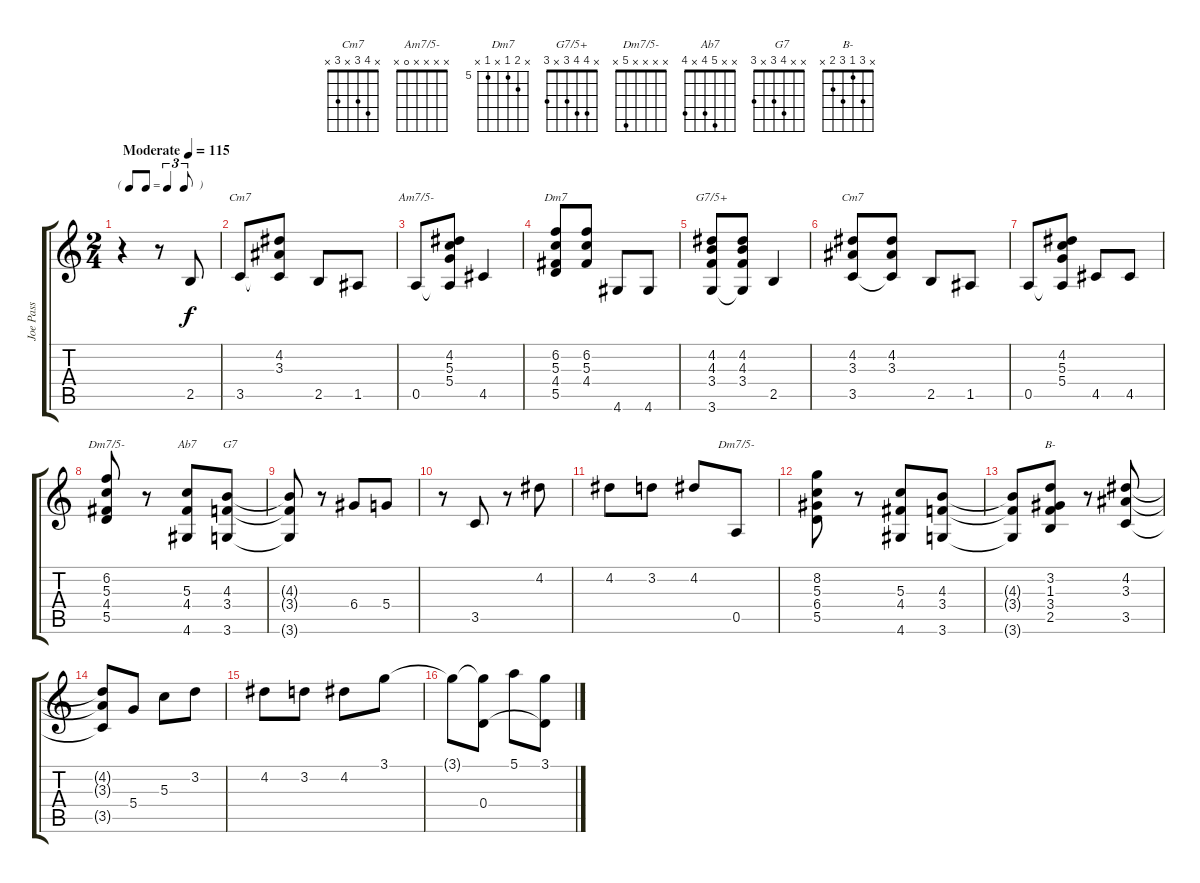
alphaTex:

\track ("Joe Pass" "Joe Pass") {instrument acousticguitarnylon}
\staff {score tabs}
\tuning (E4 B3 G3 D3 A2 E2) {hide}
\chord ("Cm7" x x x x 3 x)
\chord ("Am7/5-" x x x x 0 x)
\chord ("Dm7" x 6 5 x 5 x) {firstfret 5}
\chord ("G7/5+" x 4 4 3 x 3)
\chord ("Cm7" x 4 3 x 3 x)
\chord ("Dm7/5-" x 6 5 6 5 x) {firstfret 5}
\chord ("Ab7" x x 5 4 x 4)
\chord ("  G7" x x 4 3 x 3)
\chord ("Dm7/5-" x x x x 5 x)
\chord ("B-" x 3 1 3 2 x)
\ts (2 4)
\tf triplet8th
\tempo (115 "Moderate")
\clef g2
\ks c
r.4{dy f instrument acousticguitarnylon} r.8 2.5.8 |
3.5.8{ch "Cm7"} (4.2 3.3 3.5{t}).8 2.5.8 1.5.8 |
0.5.8{ch "Am7/5-"} (4.2 5.3 5.4 0.5{t}).8 4.5.4 |
(6.2 5.3 4.4 5.5).8{ch "Dm7"} (6.2 5.3 4.4).8 4.6.8 4.6.8 |
(4.2 4.3 3.4 3.6).8{ch "G7/5+"} (4.2 4.3 3.4 3.6{t}).8 2.5.4 |
(4.2 3.3 3.5).8{ch "Cm7"} (4.2 3.3 3.5{t}).8 2.5.8 1.5.8 |
0.5.8 (4.2 5.3 5.4 0.5{t}).8 4.5.8 4.5.8 |
(6.2 5.3 4.4 5.5).8{ch "Dm7/5-"} r.8 (5.3 4.4 4.6).8{ch "Ab7"} (4.3 3.4 3.6).8{ch "  G7"} |
(4.3{t} 3.4{t} 3.6{t}).8 r.8 6.4.8 5.4.8 |
r.8 3.5.8 r.8 4.2.8 |
4.2.8 3.2.8 4.2.8 0.5.8{ch "Dm7/5-"} |
(8.2 5.3 6.4 5.5).8 r.8 (5.3 4.4 4.6).8 (4.3 3.4 3.6).8 |
(4.3{t} 3.4{t} 3.6{t}).8 (3.2 1.3 3.4 2.5).8{ch "B-"} r.8 (4.2 3.3 3.5).8 |
(4.2{t} 3.3{t} 3.5{t}).8 5.4.8 5.3.8 3.2.8 |
4.2.8 3.2.8 4.2.8 3.1.8 |
3.1{t}.8 (3.1{t} 0.4).8 5.1.8 (3.1 0.4{t}).8
